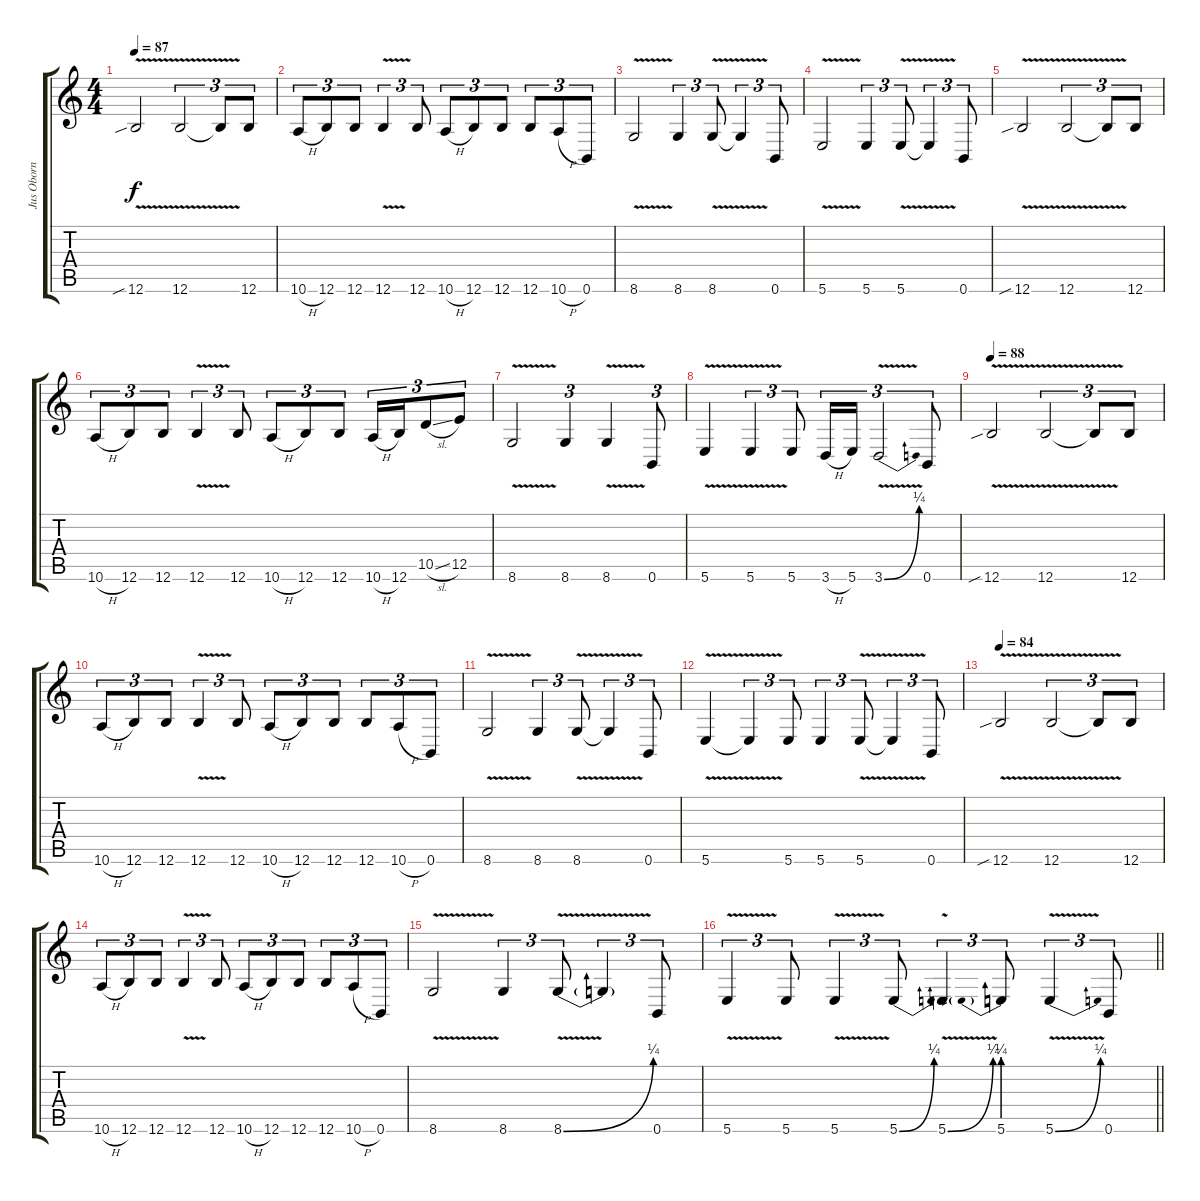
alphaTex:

\track ("Jus Oborn" "Jus Oborn") {instrument distortionguitar}
\staff {score tabs}
\tuning (B3 Gb3 D3 A2 E2 B1) {hide}
\ts (4 4)
\tempo 87
\clef g2
\ks c
12.6{v sib}.2{dy f} 12.6{v}.2{tu (3 2)} 12.6{t}.8{tu (3 2)} 12.6.8{tu (3 2)} |
10.6{h}.8{tu (3 2)} 12.6.8{tu (3 2)} 12.6.8{tu (3 2)} 12.6{v}.4{tu (3 2)} 12.6.8{tu (3 2)} 10.6{h}.8{tu (3 2)} 12.6.8{tu (3 2)} 12.6.8{tu (3 2)} 12.6.8{tu (3 2)} 10.6{h}.8{tu (3 2)} 0.6.8{tu (3 2)} |
8.6{v}.2 8.6.4{tu (3 2)} 8.6{v}.8{tu (3 2)} 8.6{t}.4{tu (3 2)} 0.6.8{tu (3 2)} |
5.6{v}.2 5.6.4{tu (3 2)} 5.6{v}.8{tu (3 2)} 5.6{t}.4{tu (3 2)} 0.6.8{tu (3 2)} |
12.6{v sib}.2 12.6{v}.2{tu (3 2)} 12.6{t}.8{tu (3 2)} 12.6.8{tu (3 2)} |
10.6{h}.8{tu (3 2)} 12.6.8{tu (3 2)} 12.6.8{tu (3 2)} 12.6{v}.4{tu (3 2)} 12.6.8{tu (3 2)} 10.6{h}.8{tu (3 2)} 12.6.8{tu (3 2)} 12.6.8{tu (3 2)} 10.6{h}.16{tu (3 2)} 12.6.16{tu (3 2)} 10.5{sl}.8{tu (3 2)} 12.5.8{tu (3 2)} |
8.6{v}.2 8.6.4{tu (3 2)} 8.6{v}.4 0.6.8{tu (3 2)} |
5.6{v}.4 5.6{v}.4{tu (3 2)} 5.6.8{tu (3 2)} 3.6{h}.16{tu (3 2)} 5.6.16{tu (3 2)} 3.6{be (bend 0 0 60 1) v}.2{tu (3 2)} 0.6.8{tu (3 2)} |
\tempo 88
12.6{v sib}.2 12.6{v}.2{tu (3 2)} 12.6{t}.8{tu (3 2)} 12.6.8{tu (3 2)} |
10.6{h}.8{tu (3 2)} 12.6.8{tu (3 2)} 12.6.8{tu (3 2)} 12.6{v}.4{tu (3 2)} 12.6.8{tu (3 2)} 10.6{h}.8{tu (3 2)} 12.6.8{tu (3 2)} 12.6.8{tu (3 2)} 12.6.8{tu (3 2)} 10.6{h}.8{tu (3 2)} 0.6.8{tu (3 2)} |
8.6{v}.2 8.6.4{tu (3 2)} 8.6{v}.8{tu (3 2)} 8.6{t}.4{tu (3 2)} 0.6.8{tu (3 2)} |
5.6{v}.4 5.6{t}.4{tu (3 2)} 5.6.8{tu (3 2)} 5.6.4{tu (3 2)} 5.6{v}.8{tu (3 2)} 5.6{t}.4{tu (3 2)} 0.6.8{tu (3 2)} |
\tempo 84
12.6{v sib}.2 12.6{v}.2{tu (3 2)} 12.6{t}.8{tu (3 2)} 12.6.8{tu (3 2)} |
10.6{h}.8{tu (3 2)} 12.6.8{tu (3 2)} 12.6.8{tu (3 2)} 12.6{v}.4{tu (3 2)} 12.6.8{tu (3 2)} 10.6{h}.8{tu (3 2)} 12.6.8{tu (3 2)} 12.6.8{tu (3 2)} 12.6.8{tu (3 2)} 10.6{h}.8{tu (3 2)} 0.6.8{tu (3 2)} |
8.6{v}.2 8.6.4{tu (3 2)} 8.6{be (bend 0 0 60 1) v}.8{tu (3 2)} 8.6{t}.4{tu (3 2)} 0.6.8{tu (3 2)} |
\barLineRight lightlight
5.6{v}.4{tu (3 2)} 5.6.8{tu (3 2)} 5.6{v}.4{tu (3 2)} 5.6{be (bend 0 0 60 1)}.8{tu (3 2)} 5.6{be (bend 0 0 60 1) v}.4{tu (3 2)} 5.6{be (prebend 0 1 60 1)}.8{tu (3 2)} 5.6{be (bend 0 0 60 1) v}.4{tu (3 2)} 0.6.8{tu (3 2)}
